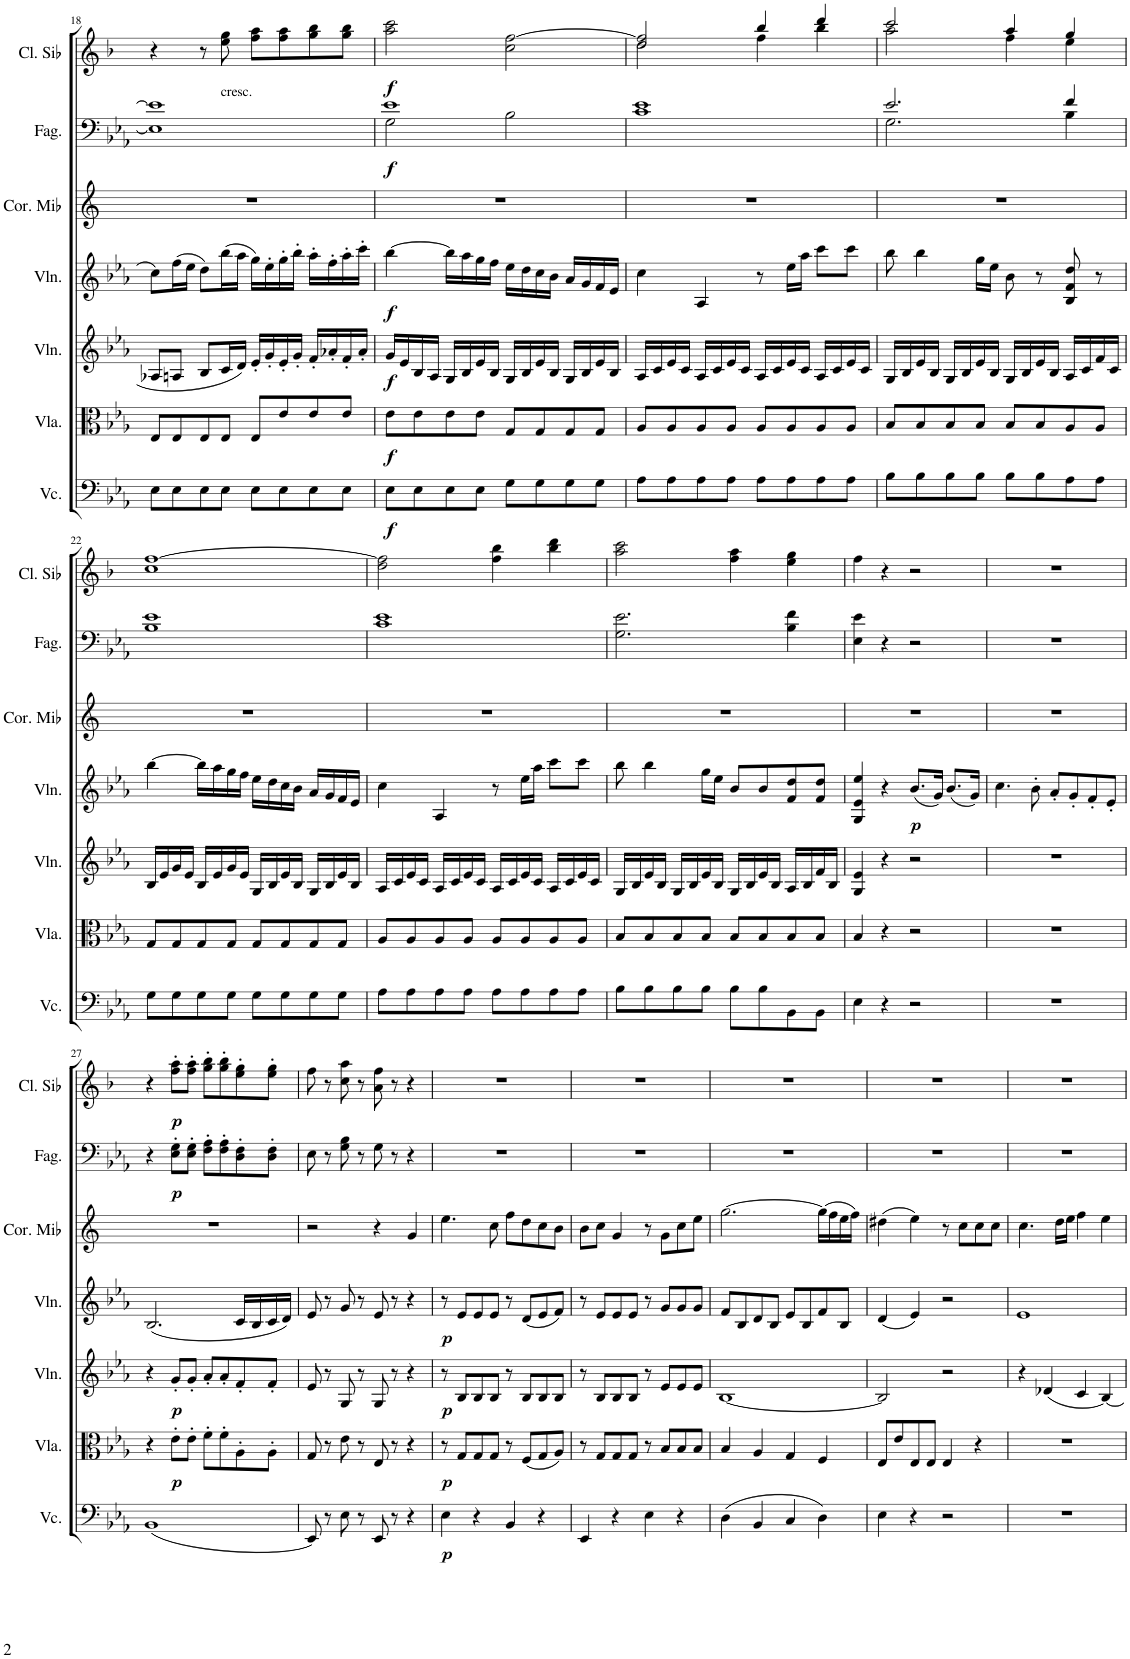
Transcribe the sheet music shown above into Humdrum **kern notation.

**kern	**dynam	**kern	**dynam	**kern	**dynam	**kern	**dynam	**kern	**kern	**dynam	**kern	**dynam
*part7	*part7	*part6	*part6	*part5	*part5	*part4	*part4	*part3	*part2	*part2	*part1	*part1
*staff7	*staff7	*staff6	*staff6	*staff5	*staff5	*staff4	*staff4	*staff3	*staff2	*staff2	*staff1	*staff1
*I"Violoncello e  Basso	*	*I"Viola	*	*I"Violino II	*	*I"Violino I	*	*I"Corno principale  in Mib	*I"Fagotti	*	*I"Clarinetti	*
*I'Vc.	*	*I'Vla.	*	*I'Vln.	*	*I'Vln.	*	*I'Cor. Mib	*I'Fag.	*	*	*
!!LO:PB:g=z
*clefF4	*	*clefC3	*	*clefG2	*	*clefG2	*	*clefG2	*clefF4	*	*clefG2	*
*	*	*	*	*	*	*	*	*Trd4c7	*	*	*Trd1c2	*
*k[b-e-a-]	*	*k[b-e-a-]	*	*k[b-e-a-]	*	*k[b-e-a-]	*	*k[]	*k[b-e-a-]	*	*k[b-]	*
*M4/4	*	*M4/4	*	*M4/4	*	*M4/4	*	*M4/4	*M4/4	*	*M4/4	*
*met(c)	*	*met(c)	*	*met(c)	*	*met(c)	*	*met(c)	*met(c)	*	*met(c)	*
=18	=18	=18	=18	=18	=18	=18	=18	=18	=18	=18	=18	=18
8E-\L	.	8E-/L	.	8A-X/L	.	8cc\L	.	1r	1E-] 1e-]	.	4r	.
8E-\	.	8E-/	.	8An/J	.	(16ff\L	.	.	.	.	.	.
.	.	.	.	.	.	16ee-\JJ	.	.	.	.	.	.
8E-\	.	8E-/	.	8B-/L	.	8dd\L)	.	.	.	.	8r	.
!	!	!	!	!	!	!	!	!	!	!	!LO:TX:b:t=cresc.	!
8E-\J	.	8E-/J	.	16c/L	.	(16bb-\L	.	.	.	.	8ee\ 8gg\	.
.	.	.	.	16d/JJ	.	16aa-\JJ	.	.	.	.	.	.
8E-\L	.	8E-/L	.	16e-'/LL	.	16gg\LL)	.	.	.	.	8ff\ 8aa\L	.
.	.	.	.	16g'/	.	16ee-'\	.	.	.	.	.	.
8E-\	.	8e-/	.	16e-'/	.	16gg'\	.	.	.	.	8ff\ 8aa\	.
.	.	.	.	16g'/JJ	.	16bb-'\JJ	.	.	.	.	.	.
8E-\	.	8e-/	.	16f'/LL	.	16aa-'\LL	.	.	.	.	8gg\ 8bb-\	.
.	.	.	.	16a-X'/	.	16ff'\	.	.	.	.	.	.
8E-\J	.	8e-/J	.	16f'/	.	16aa-'\	.	.	.	.	8gg\ 8bb-\J	.
.	.	.	.	16a-'/JJ	.	16ccc'\JJ	.	.	.	.	.	.
=19	=19	=19	=19	=19	=19	=19	=19	=19	=19	=19	=19	=19
*	*	*	*	*	*	*	*	*	*^	*	*	*
!	!LO:DY:b	!	!LO:DY:b	!	!	!	!	!	!	!	!	!	!
!	!	!	!LO:DY:n=1:a	!	!	!	!LO:DY:b	!	!	!	!LO:DY:b	!	!LO:DY:b
8E-\L	f	8e-\L	f f	16g/LL	.	[4bb-\	f	1r	1e-	2G\	f	2aa\ 2ccc\	f
.	.	.	.	16e-/	.	.	.	.	.	.	.	.	.
8E-\	.	8e-\	.	16B-/	.	.	.	.	.	.	.	.	.
.	.	.	.	16A-/JJ	.	.	.	.	.	.	.	.	.
8E-\	.	8e-\	.	16G/LL	.	16bb-\LL]	.	.	.	.	.	.	.
.	.	.	.	16B-/	.	16aa-\	.	.	.	.	.	.	.
8E-\J	.	8e-\J	.	16e-/	.	16gg\	.	.	.	.	.	.	.
.	.	.	.	16B-/JJ	.	16ff\JJ	.	.	.	.	.	.	.
8G\L	.	8G/L	.	16G/LL	.	16ee-\LL	.	.	.	2B-\	.	2cc\ [2ff\	.
.	.	.	.	16B-/	.	16dd\	.	.	.	.	.	.	.
8G\	.	8G/	.	16e-/	.	16cc\	.	.	.	.	.	.	.
.	.	.	.	16B-/JJ	.	16b-\JJ	.	.	.	.	.	.	.
8G\	.	8G/	.	16G/LL	.	16a-/LL	.	.	.	.	.	.	.
.	.	.	.	16B-/	.	16g/	.	.	.	.	.	.	.
8G\J	.	8G/J	.	16e-/	.	16f/	.	.	.	.	.	.	.
.	.	.	.	16B-/JJ	.	16e-/JJ	.	.	.	.	.	.	.
*	*	*	*	*	*	*	*	*	*v	*v	*	*	*
=20	=20	=20	=20	=20	=20	=20	=20	=20	=20	=20	=20	=20
*	*	*	*	*	*	*	*	*	*	*	*^	*
8A-\L	.	8A-/L	.	16A-/LL	.	4cc\	.	1r	1c 1e-	.	2dd/ 2ff/]	2dd\	.
.	.	.	.	16c/	.	.	.	.	.	.	.	.	.
8A-\	.	8A-/	.	16e-/	.	.	.	.	.	.	.	.	.
.	.	.	.	16c/JJ	.	.	.	.	.	.	.	.	.
8A-\	.	8A-/	.	16A-/LL	.	4A-/	.	.	.	.	.	.	.
.	.	.	.	16c/	.	.	.	.	.	.	.	.	.
8A-\J	.	8A-/J	.	16e-/	.	.	.	.	.	.	.	.	.
.	.	.	.	16c/JJ	.	.	.	.	.	.	.	.	.
8A-\L	.	8A-/L	.	16A-/LL	.	8r	.	.	.	.	4bb-/	4ff\	.
.	.	.	.	16c/	.	.	.	.	.	.	.	.	.
8A-\	.	8A-/	.	16e-/	.	16ee-\LL	.	.	.	.	.	.	.
.	.	.	.	16c/JJ	.	16aa-\JJ	.	.	.	.	.	.	.
8A-\	.	8A-/	.	16A-/LL	.	8ccc\L	.	.	.	.	4ddd/	4bb-\	.
.	.	.	.	16c/	.	.	.	.	.	.	.	.	.
8A-\J	.	8A-/J	.	16e-/	.	8ccc\J	.	.	.	.	.	.	.
.	.	.	.	16c/JJ	.	.	.	.	.	.	.	.	.
=21	=21	=21	=21	=21	=21	=21	=21	=21	=21	=21	=21	=21	=21
*	*	*	*	*	*	*	*	*	*^	*	*	*	*
8B-\L	.	8B-/L	.	16G/LL	.	8bb-\	.	1r	2.e-/	2.G\	.	2ccc/	2aa\	.
.	.	.	.	16B-/	.	.	.	.	.	.	.	.	.	.
8B-\	.	8B-/	.	16e-/	.	4bb-\	.	.	.	.	.	.	.	.
.	.	.	.	16B-/JJ	.	.	.	.	.	.	.	.	.	.
8B-\	.	8B-/	.	16G/LL	.	.	.	.	.	.	.	.	.	.
.	.	.	.	16B-/	.	.	.	.	.	.	.	.	.	.
8B-\J	.	8B-/J	.	16e-/	.	16gg\LL	.	.	.	.	.	.	.	.
.	.	.	.	16B-/JJ	.	16ee-\JJ	.	.	.	.	.	.	.	.
8B-\L	.	8B-/L	.	16G/LL	.	8b-\	.	.	.	.	.	4aa/	4ff\	.
.	.	.	.	16B-/	.	.	.	.	.	.	.	.	.	.
8B-\	.	8B-/	.	16e-/	.	8r	.	.	.	.	.	.	.	.
.	.	.	.	16B-/JJ	.	.	.	.	.	.	.	.	.	.
8A-\	.	8A-/	.	16A-/LL	.	8B-/ 8f/ 8dd/	.	.	4f/	4B-\	.	4gg/	4ee\	.
.	.	.	.	16c/	.	.	.	.	.	.	.	.	.	.
8A-\J	.	8A-/J	.	16f/	.	8r	.	.	.	.	.	.	.	.
.	.	.	.	16c/JJ	.	.	.	.	.	.	.	.	.	.
!!LO:LB:g=z	!!
=22	=22	=22	=22	=22	=22	=22	=22	=22	=22	=22	=22	=22	=22	=22
8G\L	.	8G/L	.	16B-/LL	.	[4bb-\	.	1r	1e-	1B-	.	[1ff	1cc	.
.	.	.	.	16e-/	.	.	.	.	.	.	.	.	.	.
8G\	.	8G/	.	16g/	.	.	.	.	.	.	.	.	.	.
.	.	.	.	16e-/JJ	.	.	.	.	.	.	.	.	.	.
8G\	.	8G/	.	16B-/LL	.	16bb-\LL]	.	.	.	.	.	.	.	.
.	.	.	.	16e-/	.	16aa-\	.	.	.	.	.	.	.	.
8G\J	.	8G/J	.	16g/	.	16gg\	.	.	.	.	.	.	.	.
.	.	.	.	16e-/JJ	.	16ff\JJ	.	.	.	.	.	.	.	.
8G\L	.	8G/L	.	16G/LL	.	16ee-\LL	.	.	.	.	.	.	.	.
.	.	.	.	16B-/	.	16dd\	.	.	.	.	.	.	.	.
8G\	.	8G/	.	16e-/	.	16cc\	.	.	.	.	.	.	.	.
.	.	.	.	16B-/JJ	.	16b-\JJ	.	.	.	.	.	.	.	.
8G\	.	8G/	.	16G/LL	.	16a-/LL	.	.	.	.	.	.	.	.
.	.	.	.	16B-/	.	16g/	.	.	.	.	.	.	.	.
8G\J	.	8G/J	.	16e-/	.	16f/	.	.	.	.	.	.	.	.
.	.	.	.	16B-/JJ	.	16e-/JJ	.	.	.	.	.	.	.	.
*	*	*	*	*	*	*	*	*	*v	*v	*	*	*	*
*	*	*	*	*	*	*	*	*	*	*	*v	*v	*
=23	=23	=23	=23	=23	=23	=23	=23	=23	=23	=23	=23	=23
8A-\L	.	8A-/L	.	16A-/LL	.	4cc\	.	1r	1c 1e-	.	2dd\ 2ff\]	.
.	.	.	.	16c/	.	.	.	.	.	.	.	.
8A-\	.	8A-/	.	16e-/	.	.	.	.	.	.	.	.
.	.	.	.	16c/JJ	.	.	.	.	.	.	.	.
8A-\	.	8A-/	.	16A-/LL	.	4A-/	.	.	.	.	.	.
.	.	.	.	16c/	.	.	.	.	.	.	.	.
8A-\J	.	8A-/J	.	16e-/	.	.	.	.	.	.	.	.
.	.	.	.	16c/JJ	.	.	.	.	.	.	.	.
8A-\L	.	8A-/L	.	16A-/LL	.	8r	.	.	.	.	4ff\ 4bb-\	.
.	.	.	.	16c/	.	.	.	.	.	.	.	.
8A-\	.	8A-/	.	16e-/	.	16ee-\LL	.	.	.	.	.	.
.	.	.	.	16c/JJ	.	16aa-\JJ	.	.	.	.	.	.
8A-\	.	8A-/	.	16A-/LL	.	8ccc\L	.	.	.	.	4bb-\ 4ddd\	.
.	.	.	.	16c/	.	.	.	.	.	.	.	.
8A-\J	.	8A-/J	.	16e-/	.	8ccc\J	.	.	.	.	.	.
.	.	.	.	16c/JJ	.	.	.	.	.	.	.	.
=24	=24	=24	=24	=24	=24	=24	=24	=24	=24	=24	=24	=24
8B-\L	.	8B-/L	.	16G/LL	.	8bb-\	.	1r	2.G\ 2.e-\	.	2aa\ 2ccc\	.
.	.	.	.	16B-/	.	.	.	.	.	.	.	.
8B-\	.	8B-/	.	16e-/	.	4bb-\	.	.	.	.	.	.
.	.	.	.	16B-/JJ	.	.	.	.	.	.	.	.
8B-\	.	8B-/	.	16G/LL	.	.	.	.	.	.	.	.
.	.	.	.	16B-/	.	.	.	.	.	.	.	.
8B-\J	.	8B-/J	.	16e-/	.	16gg\LL	.	.	.	.	.	.
.	.	.	.	16B-/JJ	.	16ee-\JJ	.	.	.	.	.	.
8B-\L	.	8B-/L	.	16G/LL	.	8b-/L	.	.	.	.	4ff\ 4aa\	.
.	.	.	.	16B-/	.	.	.	.	.	.	.	.
8B-\	.	8B-/	.	16e-/	.	8b-/	.	.	.	.	.	.
.	.	.	.	16B-/JJ	.	.	.	.	.	.	.	.
8BB-\	.	8B-/	.	16A-/LL	.	8f/ 8dd/	.	.	4B-\ 4f\	.	4ee\ 4gg\	.
.	.	.	.	16B-/	.	.	.	.	.	.	.	.
8BB-\J	.	8B-/J	.	16f/	.	8f/ 8dd/J	.	.	.	.	.	.
.	.	.	.	16B-/JJ	.	.	.	.	.	.	.	.
=25	=25	=25	=25	=25	=25	=25	=25	=25	=25	=25	=25	=25
4E-\	.	4B-/	.	4G/ 4e-/	.	4G/ 4e-/ 4ee-/	.	1r	4E-\ 4e-\	.	4ff\	.
4r	.	4r	.	4r	.	4r	.	.	4r	.	4r	.
!	!	!	!	!	!	!	!LO:DY:b	!	!	!	!	!
2r	.	2r	.	2r	.	(8.b-/L	p	.	2r	.	2r	.
.	.	.	.	.	.	16g/Jk)	.	.	.	.	.	.
.	.	.	.	.	.	(8.b-/L	.	.	.	.	.	.
.	.	.	.	.	.	16g/Jk)	.	.	.	.	.	.
=26	=26	=26	=26	=26	=26	=26	=26	=26	=26	=26	=26	=26
1r	.	1r	.	1r	.	4.cc\	.	1r	1r	.	1r	.
.	.	.	.	.	.	8b-'\	.	.	.	.	.	.
.	.	.	.	.	.	8a-'/L	.	.	.	.	.	.
.	.	.	.	.	.	8g'/	.	.	.	.	.	.
.	.	.	.	.	.	8f'/	.	.	.	.	.	.
.	.	.	.	.	.	8e-'/J	.	.	.	.	.	.
!!LO:LB:g=z
=27	=27	=27	=27	=27	=27	=27	=27	=27	=27	=27	=27	=27
(1BB-	.	4r	.	4r	.	(2.B-/	.	1r	4r	.	4r	.
!	!	!	!LO:DY:b	!	!LO:DY:b	!	!	!	!	!LO:DY:b	!	!LO:DY:b
.	.	8e-'\L	p	8g'/L	p	.	.	.	8E-\' 8G\'L	p	8ff\' 8aa\'L	p
.	.	8e-'\J	.	8g'/J	.	.	.	.	8E-\' 8G\'J	.	8ff\' 8aa\'J	.
.	.	8f'\L	.	8a-'/L	.	.	.	.	8F\' 8A-\'L	.	8gg\' 8bb-\'L	.
.	.	8f'\	.	8a-'/	.	.	.	.	8F\' 8A-\'	.	8gg\' 8bb-\'	.
.	.	8A-'\	.	8f'/	.	16c/LL	.	.	8D\' 8F\'	.	8ee\' 8gg\'	.
.	.	.	.	.	.	16B-/	.	.	.	.	.	.
.	.	8A-'\J	.	8f'/J	.	16c/	.	.	8D\' 8F\'J	.	8ee\' 8gg\'J	.
.	.	.	.	.	.	16d/JJ)	.	.	.	.	.	.
=28	=28	=28	=28	=28	=28	=28	=28	=28	=28	=28	=28	=28
8EE-/)	.	8G/	.	8e-/	.	8e-/	.	2r	8E-\	.	8ff\	.
8r	.	8r	.	8r	.	8r	.	.	8r	.	8r	.
8E-\	.	8e-\	.	8G/	.	8g/	.	.	8G\ 8B-\	.	8cc\ 8aa\	.
8r	.	8r	.	8r	.	8r	.	.	8r	.	8r	.
8EE-/	.	8E-/	.	8G/	.	8e-/	.	4r	8G\	.	8a\ 8ff\	.
8r	.	8r	.	8r	.	8r	.	.	8r	.	8r	.
4r	.	4r	.	4r	.	4r	.	4g/	4r	.	4r	.
=29	=29	=29	=29	=29	=29	=29	=29	=29	=29	=29	=29	=29
!	!LO:DY:b	!	!LO:DY:b	!	!LO:DY:b	!	!LO:DY:b	!	!	!	!	!
4E-\	p	8r	p	8r	p	8r	p	4.ee\	1r	.	1r	.
.	.	8G/L	.	8B-/L	.	8e-/L	.	.	.	.	.	.
4r	.	8G/	.	8B-/	.	8e-/	.	.	.	.	.	.
.	.	8G/J	.	8B-/J	.	8e-/J	.	8cc\	.	.	.	.
4BB-/	.	8r	.	8r	.	8r	.	8ff\L	.	.	.	.
.	.	(8F/L	.	8B-/L	.	(8d/L	.	8dd\	.	.	.	.
4r	.	8G/	.	8B-/	.	8e-/	.	8cc\	.	.	.	.
.	.	8A-/J)	.	8B-/J	.	8f/J)	.	8b\J	.	.	.	.
=30	=30	=30	=30	=30	=30	=30	=30	=30	=30	=30	=30	=30
4EE-/	.	8r	.	8r	.	8r	.	8b\L	1r	.	1r	.
.	.	8G/L	.	8B-/L	.	8e-/L	.	8cc\J	.	.	.	.
4r	.	8G/	.	8B-/	.	8e-/	.	4g/	.	.	.	.
.	.	8G/J	.	8B-/J	.	8e-/J	.	.	.	.	.	.
4E-\	.	8r	.	8r	.	8r	.	8r	.	.	.	.
.	.	8B-/L	.	8e-/L	.	8g/L	.	8g\L	.	.	.	.
4r	.	8B-/	.	8e-/	.	8g/	.	8cc\	.	.	.	.
.	.	8B-/J	.	8e-/J	.	8g/J	.	8ee\J	.	.	.	.
=31	=31	=31	=31	=31	=31	=31	=31	=31	=31	=31	=31	=31
(4D\	.	4B-/	.	[1B-	.	8f/L	.	[2.gg\	1r	.	1r	.
.	.	.	.	.	.	8B-/	.	.	.	.	.	.
4BB-/	.	4A-/	.	.	.	8d/	.	.	.	.	.	.
.	.	.	.	.	.	8B-/J	.	.	.	.	.	.
4C/	.	4G/	.	.	.	8e-/L	.	.	.	.	.	.
.	.	.	.	.	.	8B-/	.	.	.	.	.	.
4D\)	.	4F/	.	.	.	8f/	.	(16gg\LL]	.	.	.	.
.	.	.	.	.	.	.	.	16ff\	.	.	.	.
.	.	.	.	.	.	8B-/J	.	16ee\	.	.	.	.
.	.	.	.	.	.	.	.	16ff\JJ)	.	.	.	.
=32	=32	=32	=32	=32	=32	=32	=32	=32	=32	=32	=32	=32
4E-\	.	8E-/L	.	2B-/]	.	(4d/	.	(4dd#X\	1r	.	1r	.
.	.	8e-/	.	.	.	.	.	.	.	.	.	.
4r	.	8E-/	.	.	.	4e-/)	.	4ee\)	.	.	.	.
.	.	8E-/J	.	.	.	.	.	.	.	.	.	.
2r	.	4E-/	.	2r	.	2r	.	8r	.	.	.	.
.	.	.	.	.	.	.	.	8cc\L	.	.	.	.
.	.	4r	.	.	.	.	.	8cc\	.	.	.	.
.	.	.	.	.	.	.	.	8cc\J	.	.	.	.
=33	=33	=33	=33	=33	=33	=33	=33	=33	=33	=33	=33	=33
1r	.	1r	.	4r	.	1e-	.	4.cc\	1r	.	1r	.
.	.	.	.	(4d-X/	.	.	.	.	.	.	.	.
.	.	.	.	.	.	.	.	16dd\LL	.	.	.	.
.	.	.	.	.	.	.	.	16ee\JJ	.	.	.	.
.	.	.	.	4c/	.	.	.	4ff\	.	.	.	.
.	.	.	.	[4B-/)	.	.	.	4ee\	.	.	.	.
=	=	=	=	=	=	=	=	=	=	=	=	=
*-	*-	*-	*-	*-	*-	*-	*-	*-	*-	*-	*-	*-
